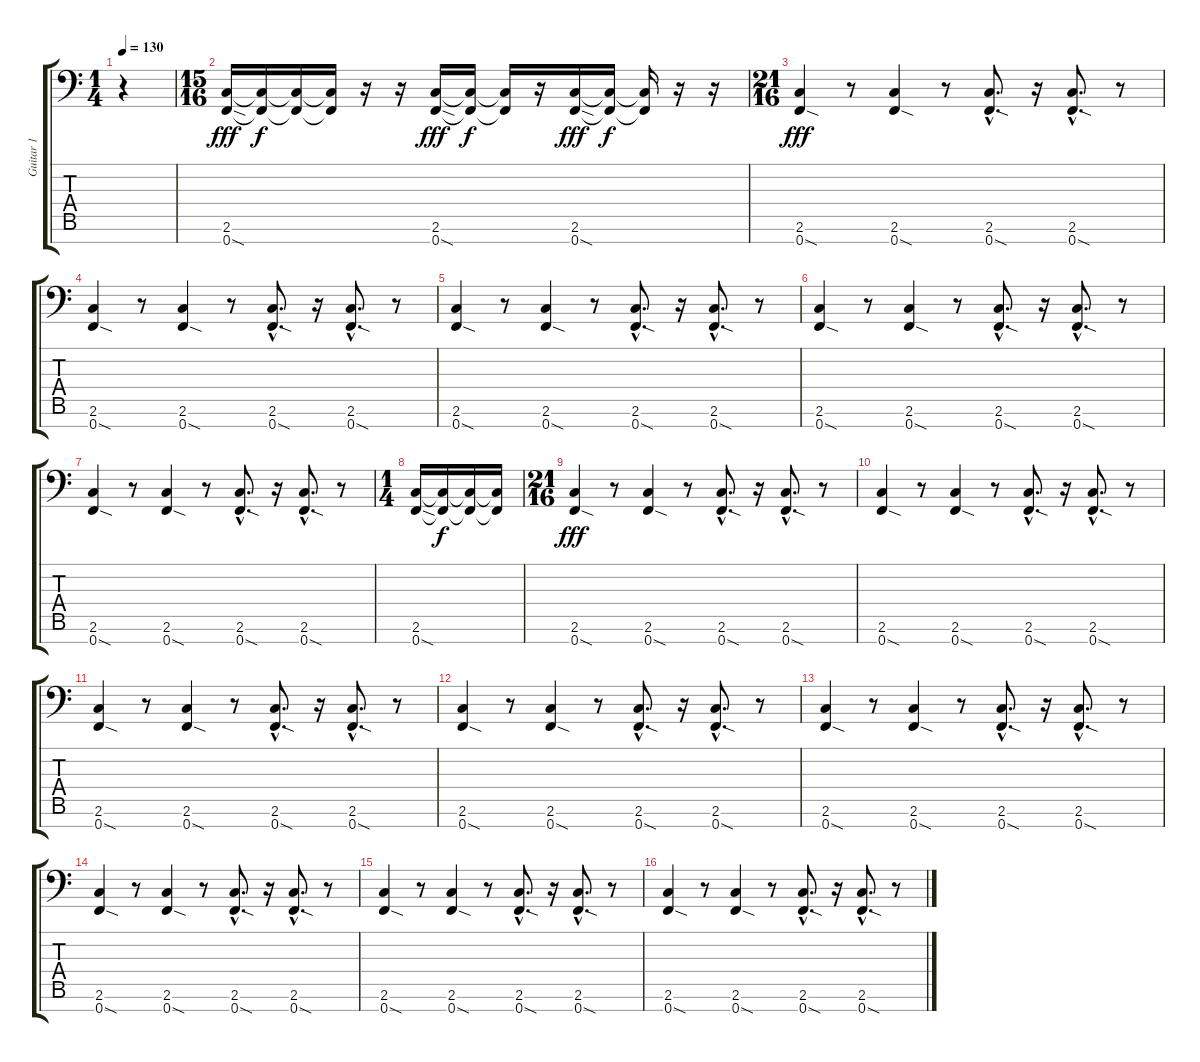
\track ("Guitar 1" "Guitar 1") {instrument overdrivenguitar}
\staff {score tabs}
\tuning (Bb3 Gb3 Db3 Ab2 Eb2 Bb1 F1) {hide}
\ts (1 4)
\tempo 130
\clef f4
\ks c
r.4{dy f} |
\ts (15 16)
(2.6 0.7{sod}).16{dy fff} (2.6{t} 0.7{t}).16{dy f} (2.6{t} 0.7{t}).16 (2.6{t} 0.7{t}).16 r.16 r.16 (2.6 0.7{sod}).16{dy fff} (2.6{t} 0.7{t}).16{dy f} (2.6{t} 0.7{t}).16 r.16 (2.6 0.7{sod}).16{dy fff} (2.6{t} 0.7{t}).16{dy f} (2.6{t} 0.7{t}).16 r.16 r.16 |
\ts (21 16)
(2.6 0.7{sod}).4{dy fff} r.8 (2.6 0.7{sod}).4 r.8 (2.6{hac} 0.7{sod hac}).8{d} r.16 (2.6{hac} 0.7{sod hac}).8{d} r.8 |
(2.6 0.7{sod}).4 r.8 (2.6 0.7{sod}).4 r.8 (2.6{hac} 0.7{sod hac}).8{d} r.16 (2.6{hac} 0.7{sod hac}).8{d} r.8 |
(2.6 0.7{sod}).4 r.8 (2.6 0.7{sod}).4 r.8 (2.6{hac} 0.7{sod hac}).8{d} r.16 (2.6{hac} 0.7{sod hac}).8{d} r.8 |
(2.6 0.7{sod}).4 r.8 (2.6 0.7{sod}).4 r.8 (2.6{hac} 0.7{sod hac}).8{d} r.16 (2.6{hac} 0.7{sod hac}).8{d} r.8 |
(2.6 0.7{sod}).4 r.8 (2.6 0.7{sod}).4 r.8 (2.6{hac} 0.7{sod hac}).8{d} r.16 (2.6{hac} 0.7{sod hac}).8{d} r.8 |
\ts (1 4)
(2.6 0.7{sod}).16 (2.6{t} 0.7{t}).16{dy f} (2.6{t} 0.7{t}).16 (2.6{t} 0.7{t}).16 |
\ts (21 16)
(2.6 0.7{sod}).4{dy fff} r.8 (2.6 0.7{sod}).4 r.8 (2.6{hac} 0.7{sod hac}).8{d} r.16 (2.6{hac} 0.7{sod hac}).8{d} r.8 |
(2.6 0.7{sod}).4 r.8 (2.6 0.7{sod}).4 r.8 (2.6{hac} 0.7{sod hac}).8{d} r.16 (2.6{hac} 0.7{sod hac}).8{d} r.8 |
(2.6 0.7{sod}).4 r.8 (2.6 0.7{sod}).4 r.8 (2.6{hac} 0.7{sod hac}).8{d} r.16 (2.6{hac} 0.7{sod hac}).8{d} r.8 |
(2.6 0.7{sod}).4 r.8 (2.6 0.7{sod}).4 r.8 (2.6{hac} 0.7{sod hac}).8{d} r.16 (2.6{hac} 0.7{sod hac}).8{d} r.8 |
(2.6 0.7{sod}).4 r.8 (2.6 0.7{sod}).4 r.8 (2.6{hac} 0.7{sod hac}).8{d} r.16 (2.6{hac} 0.7{sod hac}).8{d} r.8 |
(2.6 0.7{sod}).4 r.8 (2.6 0.7{sod}).4 r.8 (2.6{hac} 0.7{sod hac}).8{d} r.16 (2.6{hac} 0.7{sod hac}).8{d} r.8 |
(2.6 0.7{sod}).4 r.8 (2.6 0.7{sod}).4 r.8 (2.6{hac} 0.7{sod hac}).8{d} r.16 (2.6{hac} 0.7{sod hac}).8{d} r.8 |
(2.6 0.7{sod}).4 r.8 (2.6 0.7{sod}).4 r.8 (2.6{hac} 0.7{sod hac}).8{d} r.16 (2.6{hac} 0.7{sod hac}).8{d} r.8
